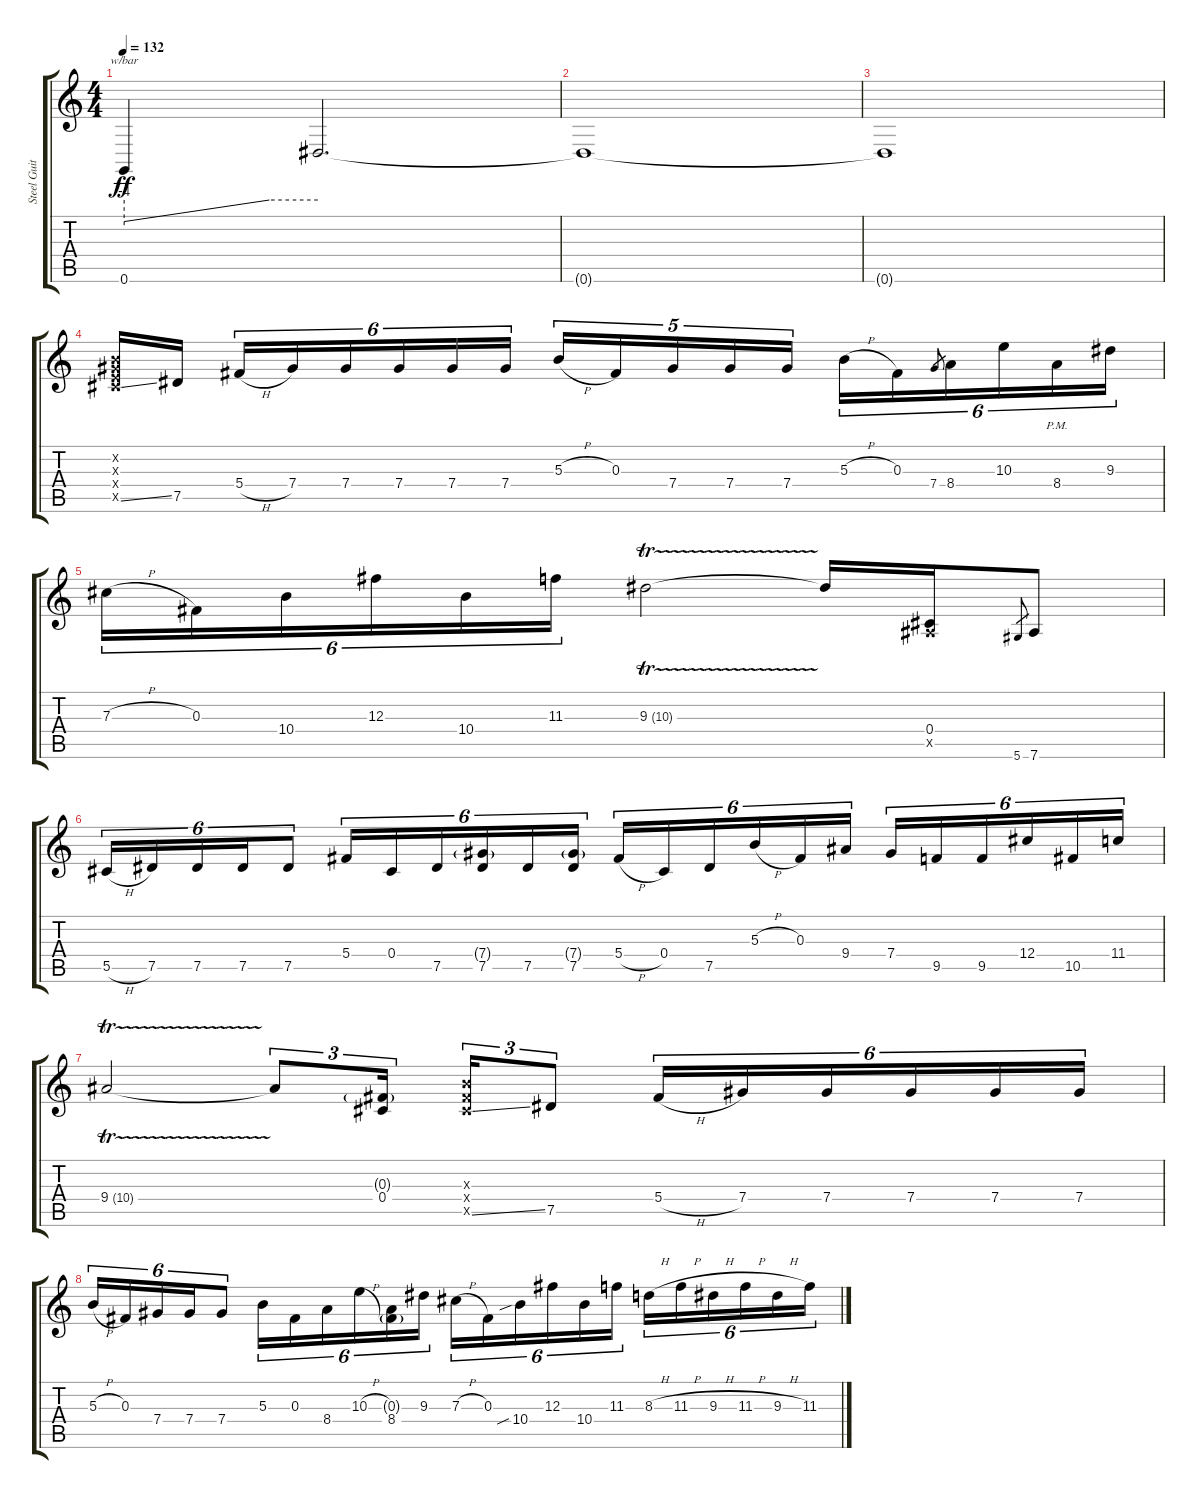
\track ("Steel Guitar" "Steel Guit") {instrument acousticguitarsteel}
\staff {score tabs}
\tuning (Eb4 Bb3 Gb3 Db3 Ab2 Eb2) {hide}
\ts (4 4)
\tempo 132
\clef g2
\ks c
0.6{t}.4{tbe (custom default 0 -16 45 0 60 0) dy ff} 0.6{t}.2{d} |
0.6{t}.1 |
0.6{t}.1 |
(1.2{x} 2.3{x} 3.4{x} 5.5{ss x}).16 7.5.16 5.4{h}.16{tu (6 4)} 7.4.16{tu (6 4)} 7.4.16{tu (6 4)} 7.4.16{tu (6 4)} 7.4.16{tu (6 4)} 7.4.16{tu (6 4)} 5.3{h}.16{tu (5 4)} 0.3.16{tu (5 4)} 7.4.16{tu (5 4)} 7.4.16{tu (5 4)} 7.4.16{tu (5 4)} 5.3{h}.16{tu (6 4)} 0.3.16{tu (6 4)} 7.4.8{gr} 8.4.16{tu (6 4)} 10.3.16{tu (6 4)} 8.4{pm}.16{tu (6 4)} 9.3.16{tu (6 4)} |
7.3{h}.16{tu (6 4)} 0.3.16{tu (6 4)} 10.4.16{tu (6 4)} 12.3.16{tu (6 4)} 10.4.16{tu (6 4)} 11.3.16{tu (6 4)} 9.3{tr (10 32)}.2 9.3{t}.16 (0.4 2.5{x}).16 5.6.8{gr} 7.6.8 |
5.5{h}.16{tu (6 4)} 7.5.16{tu (6 4)} 7.5.16{tu (6 4)} 7.5.16{tu (6 4)} 7.5.8{tu (6 4)} 5.4.16{tu (6 4)} 0.4.16{tu (6 4)} 7.5.16{tu (6 4)} (7.4{g} 7.5).16{tu (6 4)} 7.5.16{tu (6 4)} (7.4{g} 7.5).16{tu (6 4)} 5.4{h}.16{tu (6 4)} 0.4.16{tu (6 4)} 7.5.16{tu (6 4)} 5.3{h}.16{tu (6 4)} 0.3.16{tu (6 4)} 9.4.16{tu (6 4)} 7.4.16{tu (6 4)} 9.5.16{tu (6 4)} 9.5.16{tu (6 4)} 12.4.16{tu (6 4)} 10.5.16{tu (6 4)} 11.4.16{tu (6 4)} |
9.4{tr (10 32)}.2 9.4{t}.8{tu (3 2)} (0.3{g} 0.4).16{tu (3 2)} (5.3{x} 5.4{x} 5.5{ss x}).16{tu (3 2)} 7.5.8{tu (3 2)} 5.4{h}.16{tu (6 4)} 7.4.16{tu (6 4)} 7.4.16{tu (6 4)} 7.4.16{tu (6 4)} 7.4.16{tu (6 4)} 7.4.16{tu (6 4)} |
5.3{h}.16{tu (6 4)} 0.3.16{tu (6 4)} 7.4.16{tu (6 4)} 7.4.16{tu (6 4)} 7.4.8{tu (6 4)} 5.3.16{tu (6 4)} 0.3.16{tu (6 4)} 8.4.16{tu (6 4)} 10.3{h}.16{tu (6 4)} (0.3{g} 8.4).16{tu (6 4)} 9.3.16{tu (6 4)} 7.3{h}.16{tu (6 4)} 0.3.16{tu (6 4)} 10.4{sib}.16{tu (6 4)} 12.3.16{tu (6 4)} 10.4.16{tu (6 4)} 11.3.16{tu (6 4)} 8.3{h}.16{tu (6 4)} 11.3{h}.16{tu (6 4)} 9.3{h}.16{tu (6 4)} 11.3{h}.16{tu (6 4)} 9.3{h}.16{tu (6 4)} 11.3{h}.16{tu (6 4)}
